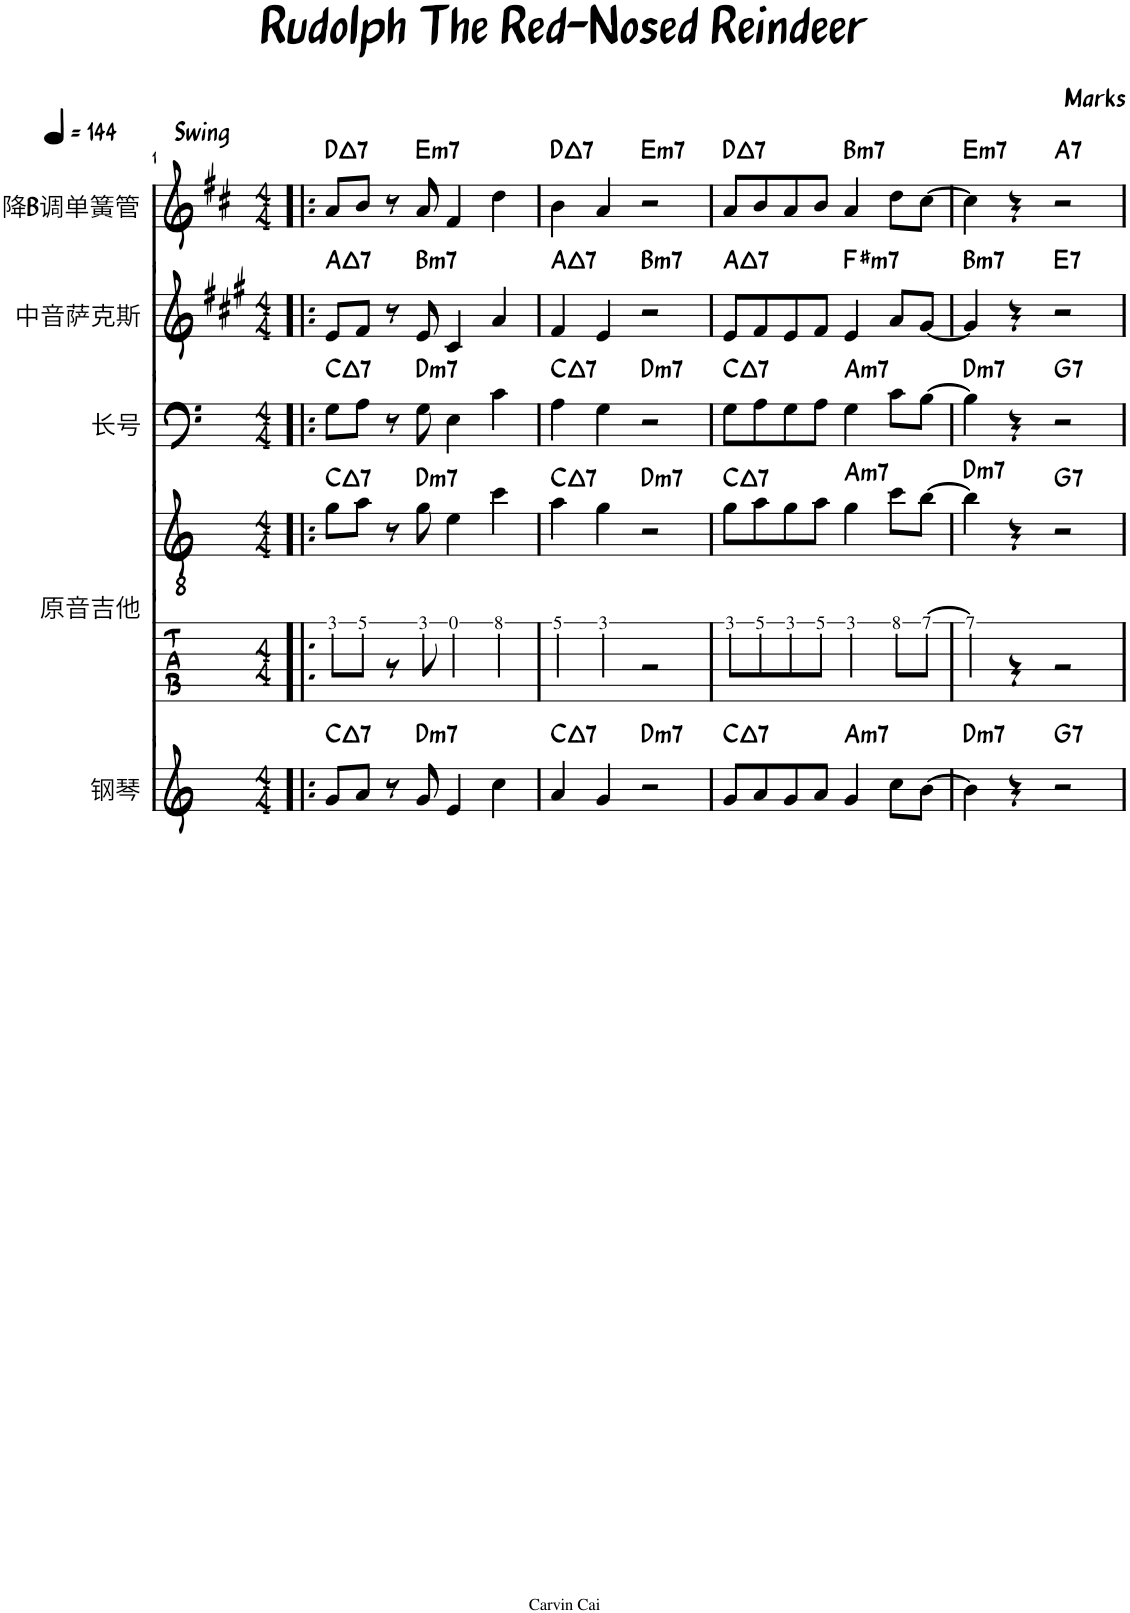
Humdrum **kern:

**kern	**harte	**kern	**kern	**harte	**kern	**harte	**kern	**harte	**kern	**harte
*part5	*part5	*part4	*part4	*part4	*part3	*part3	*part2	*part2	*part1	*part1
*staff6	*	*staff5	*staff4	*	*staff3	*	*staff2	*	*staff1	*
*I"钢琴	*	*I"原音吉他	*	*	*I"长号	*	*I"中音萨克斯	*	*I"降B调单簧管	*
*	*	*stria6	*	*	*	*	*	*	*	*
*clefG2	*	*	*clefGv2	*	*clefF4	*	*clefG2	*	*clefG2	*
*	*	*	*	*	*	*	*Trd5c9	*	*Trd1c2	*
*k[]	*	*k[]	*k[]	*	*k[]	*	*k[f#c#g#]	*	*k[f#c#]	*
*M4/4	*	*M4/4	*M4/4	*	*M4/4	*	*M4/4	*	*M4/4	*
*MM144	*	*MM144	*MM144	*	*MM144	*	*MM144	*	*MM144	*
=1!|:	=1!|:	=1!|:	=1!|:	=1!|:	=1!|:	=1!|:	=1!|:	=1!|:	=1!|:	=1!|:
!	!LO:H:kt=7	!	!	!LO:H:kt=7	!	!LO:H:kt=7	!	!LO:H:kt=7	!LO:TX:a:B:t=Swing	!LO:H:kt=7
8g/L	C:maj7	8g\L	8g\L	C:maj7	8G\L	C:maj7	8e/L	A:maj7	8a/L	D:maj7
8a/J	.	8a\J	8a\J	.	8A\J	.	8f#/J	.	8b/J	.
8r	.	8r	8r	.	8r	.	8r	.	8r	.
!	!LO:H:kt=m7	!	!	!LO:H:kt=m7	!	!LO:H:kt=m7	!	!LO:H:kt=m7	!	!LO:H:kt=m7
8g/	D:min7	8g\	8g\	D:min7	8G\	D:min7	8e/	B:min7	8a/	E:min7
4e/	.	4e\	4e\	.	4E\	.	4c#/	.	4f#/	.
4cc\	.	4cc\	4cc\	.	4c\	.	4a/	.	4dd\	.
=2	=2	=2	=2	=2	=2	=2	=2	=2	=2	=2
!	!LO:H:kt=7	!	!	!LO:H:kt=7	!	!LO:H:kt=7	!	!LO:H:kt=7	!	!LO:H:kt=7
4a/	C:maj7	4a\	4a\	C:maj7	4A\	C:maj7	4f#/	A:maj7	4b\	D:maj7
4g/	.	4g\	4g\	.	4G\	.	4e/	.	4a/	.
!	!LO:H:kt=m7	!	!	!LO:H:kt=m7	!	!LO:H:kt=m7	!	!LO:H:kt=m7	!	!LO:H:kt=m7
2r	D:min7	2r	2r	D:min7	2r	D:min7	2r	B:min7	2r	E:min7
=3	=3	=3	=3	=3	=3	=3	=3	=3	=3	=3
!	!LO:H:kt=7	!	!	!LO:H:kt=7	!	!LO:H:kt=7	!	!LO:H:kt=7	!	!LO:H:kt=7
8g/L	C:maj7	8g\L	8g\L	C:maj7	8G\L	C:maj7	8e/L	A:maj7	8a/L	D:maj7
8a/	.	8a\	8a\	.	8A\	.	8f#/	.	8b/	.
8g/	.	8g\	8g\	.	8G\	.	8e/	.	8a/	.
8a/J	.	8a\J	8a\J	.	8A\J	.	8f#/J	.	8b/J	.
!	!LO:H:kt=m7	!	!	!LO:H:kt=m7	!	!LO:H:kt=m7	!	!LO:H:kt=m7	!	!LO:H:kt=m7
4g/	A:min7	4g\	4g\	A:min7	4G\	A:min7	4e/	F#:min7	4a/	B:min7
8cc\L	.	8cc\L	8cc\L	.	8c\L	.	8a/L	.	8dd\L	.
[8b\J	.	[8b\J	[8b\J	.	[8B\J	.	[8g#/J	.	[8cc#\J	.
=4	=4	=4	=4	=4	=4	=4	=4	=4	=4	=4
!	!LO:H:kt=m7	!	!	!LO:H:kt=m7	!	!LO:H:kt=m7	!	!LO:H:kt=m7	!	!LO:H:kt=m7
4b\]	D:min7	4b\]	4b\]	D:min7	4B\]	D:min7	4g#/]	B:min7	4cc#\]	E:min7
4r	.	4r	4r	.	4r	.	4r	.	4r	.
!	!LO:H:kt=7	!	!	!LO:H:kt=7	!	!LO:H:kt=7	!	!LO:H:kt=7	!	!LO:H:kt=7
2r	G:7	2r	2r	G:7	2r	G:7	2r	E:7	2r	A:7
=	=	=	=	=	=	=	=	=	=	=
*-	*-	*-	*-	*-	*-	*-	*-	*-	*-	*-
